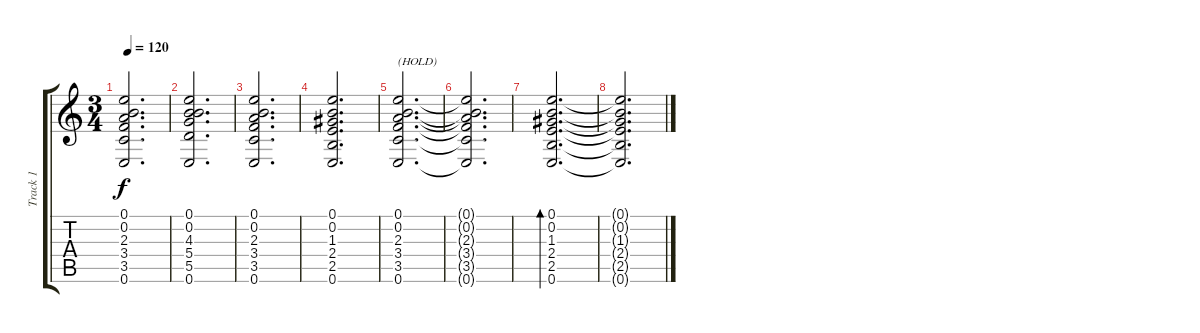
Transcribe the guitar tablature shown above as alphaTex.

\track ("Track 1" "Track 1") {instrument acousticguitarnylon}
\staff {score tabs}
\tuning (E4 B3 G3 D3 A2 E2) {hide}
\ts (3 4)
\tempo 120
\clef g2
\ks c
(0.1 0.2 2.3 3.4 3.5 0.6).2{d dy f} |
(0.1 0.2 4.3 5.4 5.5 0.6).2{d} |
(0.1 0.2 2.3 3.4 3.5 0.6).2{d} |
(0.1 0.2 1.3 2.4 2.5 0.6).2{d} |
(0.1 0.2 2.3 3.4 3.5 0.6).2{d txt "(HOLD)"} |
(0.1{t} 0.2{t} 2.3{t} 3.4{t} 3.5{t} 0.6{t}).2{d} |
(0.1 0.2 1.3 2.4 2.5 0.6).2{d bd 480} |
(0.1{t} 0.2{t} 1.3{t} 2.4{t} 2.5{t} 0.6{t}).2{d}
